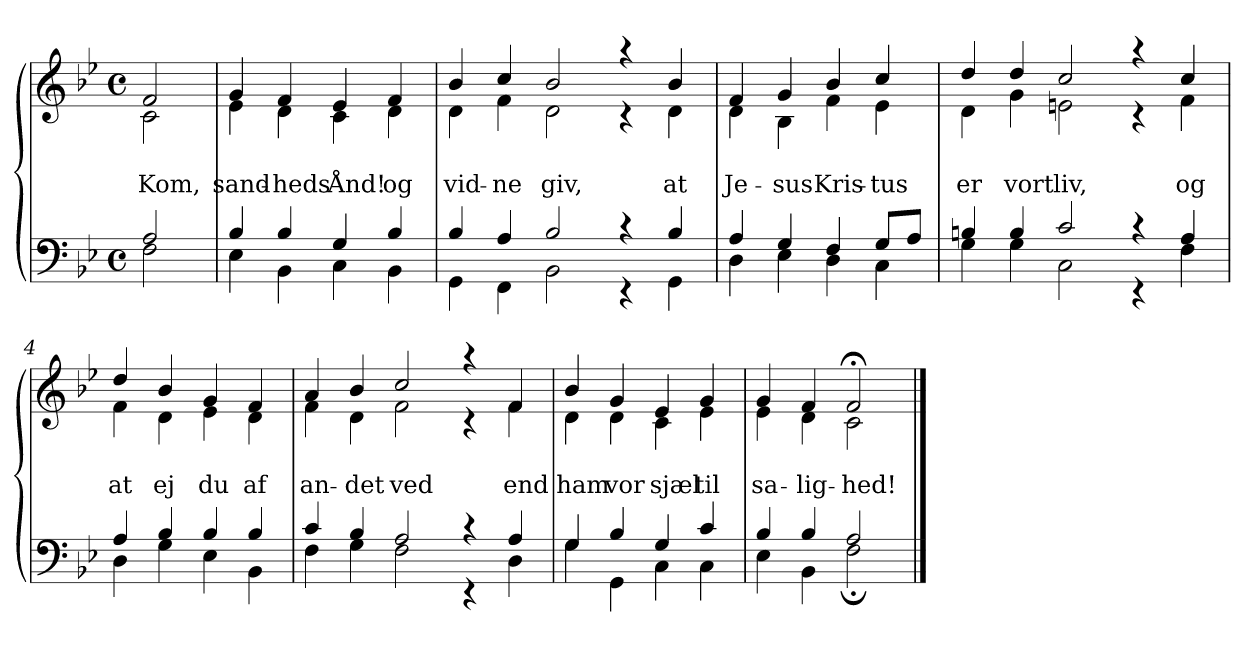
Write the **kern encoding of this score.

**kern	**kern	**text	**text
*part2	*part1	*part1	*part1
*staff2	*staff1	*staff1	*staff1
*clefF4	*clefG2	*	*
*k[b-e-]	*k[b-e-]	*	*
*B-:	*B-:	*	*
*M4/4	*M4/4	*	*
*met(c)	*met(c)	*	*
=1	=1	=1	=1
*^	*	*	*
!	!	!	!	!LO:LY:a
*	*	*^	*	*
2A/	2F\	2f/	2c\	.	Kom,
=2	=2	=2	=2	=2	=2
!	!	!	!	!	!LO:LY:a
4B-/	4E-\	4g/	4e-\	.	sand-
!	!	!	!	!	!LO:LY:a
4B-/	4BB-\	4f/	4d\	.	-heds
!	!	!	!	!	!LO:LY:a
4G/	4C\	4e-/	4c\	.	Ånd!
!	!	!	!	!	!LO:LY:a
4B-/	4BB-\	4f/	4d\	.	og
=3	=3	=3	=3	=3	=3
!	!	!	!	!	!LO:LY:a
4B-/	4GG\	4b-/	4d\	.	vid-
!	!	!	!	!	!LO:LY:a
4A/	4FF\	4cc/	4f\	.	-ne
!	!	!	!	!	!LO:LY:a
2B-/	2BB-\	2b-/	2d\	.	giv,
4rc	4rEE	4raa	4rc	.	.
!	!	!	!	!	!LO:LY:a
4B-/	4GG\	4b-/	4d\	.	at
=4	=4	=4	=4	=4	=4
!	!	!	!	!	!LO:LY:a
4A/	4D\	4f/	4d\	.	Je-
!	!	!	!	!	!LO:LY:a
4G/	4E-\	4g/	4B-\	.	-sus
!	!	!	!	!	!LO:LY:a
4F/	4D\	4b-/	4f\	.	Kris-
!	!	!	!	!	!LO:LY:a
8G/L	4C\	4cc/	4e-\	.	-tus
8A/J	.	.	.	.	.
=4X1	=4X1	=4X1	=4X1	=4X1	=4X1
!	!	!	!	!	!LO:LY:a
4Bn/	4G\	4dd/	4d\	.	er
!	!	!	!	!	!LO:LY:a
4B/	4G\	4dd/	4g\	.	vort
!	!	!	!	!	!LO:LY:a
2c/	2C\	2cc/	2en\	.	liv,
4rc	4rEE	4raa	4rc	.	.
!	!	!	!	!	!LO:LY:a
4A/	4F\	4cc/	4f\	.	og
!!LO:LB:g=z	!!
=4X2	=4X2	=4X2	=4X2	=4X2	=4X2
!	!	!	!	!	!LO:LY:a
4A/	4D\	4dd/	4f\	.	at
!	!	!	!	!	!LO:LY:a
4B-/	4G\	4b-/	4d\	.	ej
!	!	!	!	!	!LO:LY:a
4B-/	4E-\	4g/	4e-\	.	du
!	!	!	!	!	!LO:LY:a
4B-/	4BB-\	4f/	4d\	.	af
=5	=5	=5	=5	=5	=5
!	!	!	!	!	!LO:LY:a
4c/	4F\	4a/	4f\	.	an-
!	!	!	!	!	!LO:LY:a
4B-/	4G\	4b-/	4d\	.	-det
!	!	!	!	!	!LO:LY:a
2A/	2F\	2cc/	2f\	.	ved
4rc	4rEE	4raa	4rc	.	.
!	!	!	!	!	!LO:LY:a
4A/	4D\	4f/	4f\	.	end
=6	=6	=6	=6	=6	=6
!	!	!	!	!	!LO:LY:a
4G/	4G\	4b-/	4d\	.	ham
!	!	!	!	!	!LO:LY:a
4B-/	4GG\	4g/	4d\	.	vor
!	!	!	!	!	!LO:LY:a
4G/	4C\	4e-/	4c\	.	sjæl
!	!	!	!	!	!LO:LY:a
4c/	4C\	4g/	4e-\	.	til
=7	=7	=7	=7	=7	=7
!	!	!	!	!	!LO:LY:a
4B-/	4E-\	4g/	4e-\	.	sa-
!	!	!	!	!	!LO:LY:a
4B-/	4BB-\	4f/	4d\	.	-lig-
!	!	!	!	!	!LO:LY:a
2A/	2F;\	2f;</	2c\	.	-hed!
*v	*v	*	*	*	*
*	*v	*v	*	*
==	==	==	==
*-	*-	*-	*-
